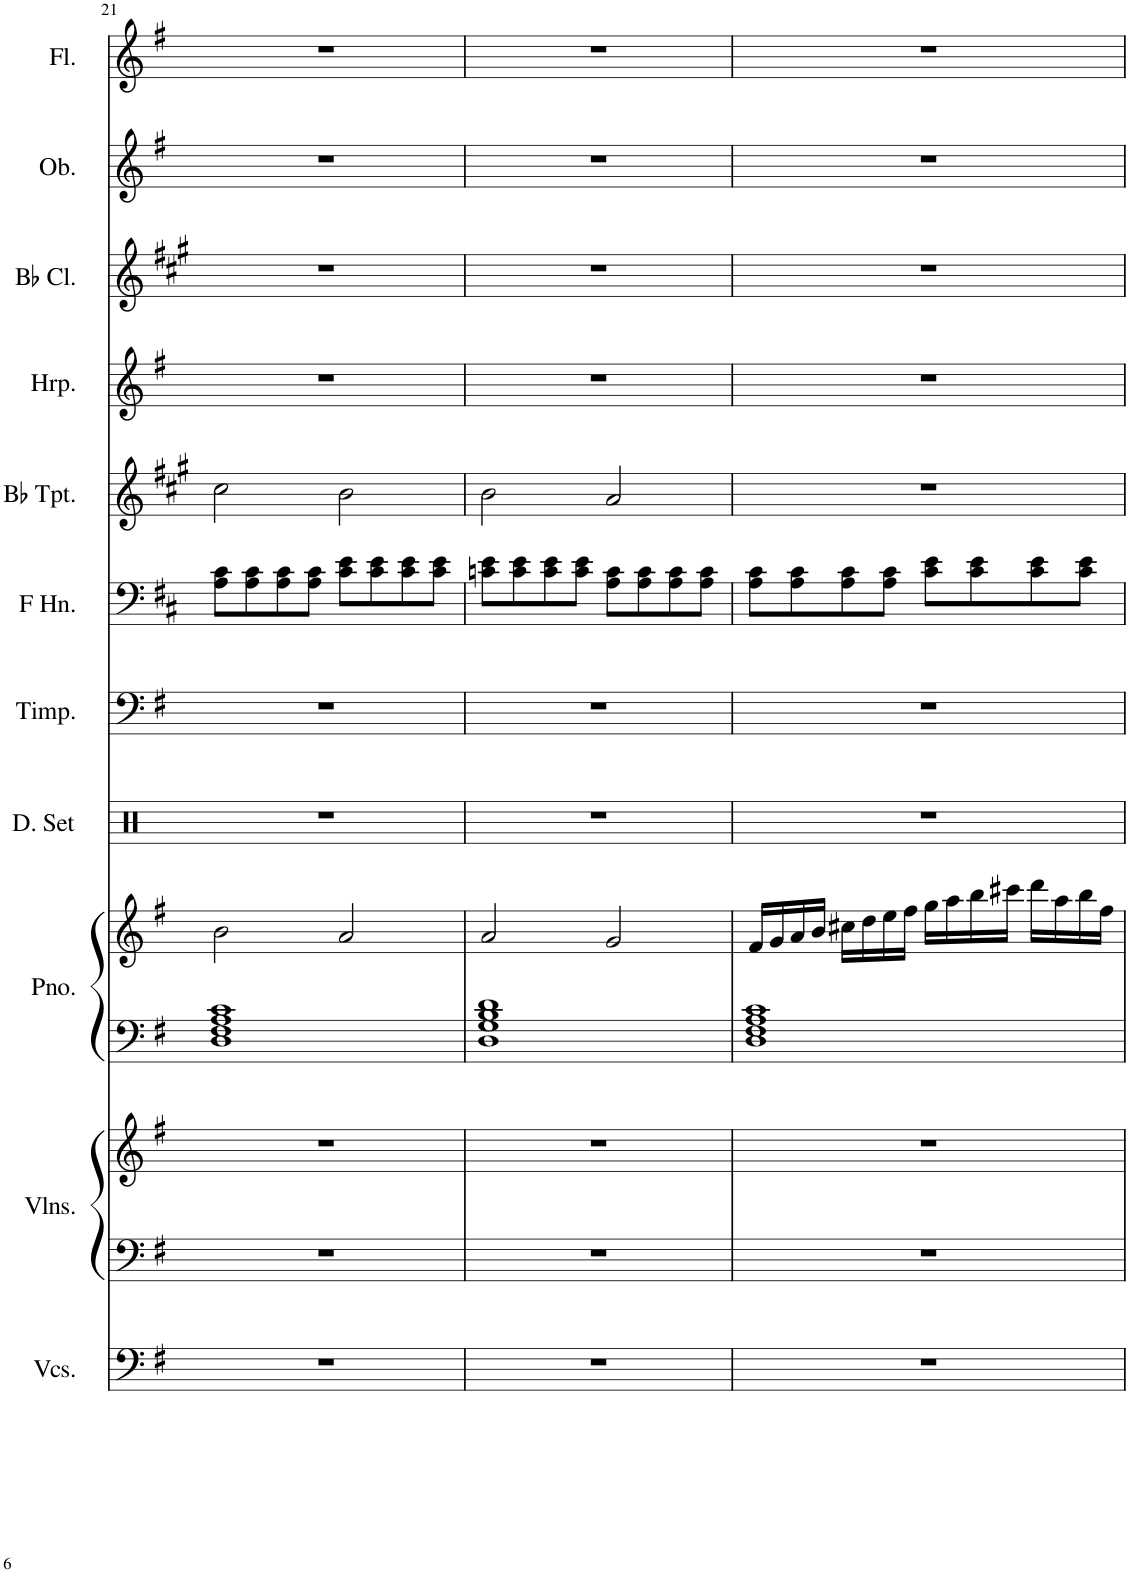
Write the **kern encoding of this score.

**kern	**kern	**kern	**kern	**kern	**kern	**kern	**kern	**kern	**kern	**kern	**kern	**kern
*part11	*part10	*part10	*part9	*part9	*part8	*part7	*part6	*part5	*part4	*part3	*part2	*part1
*staff13	*staff12	*staff11	*staff10	*staff9	*staff8	*staff7	*staff6	*staff5	*staff4	*staff3	*staff2	*staff1
*I"Violoncellos	*I"Violins	*	*I"Piano, Vl.I	*	*I"Drumset	*I"Timpani	*I"Horn in F	*I"Bb Trumpet	*I"Harp	*I"Bb Clarinet	*I"Oboe	*I"Flute
*I'Vcs.	*I'Vlns.	*	*I'Pno.	*	*I'D. Set	*I'Timp.	*	*I'Bb Tpt.	*I'Hrp.	*I'Bb Cl.	*I'Ob.	*I'Fl.
!!LO:PB:g=z
*clefF4	*clefF4	*clefG2	*clefF4	*clefG2	*clefX	*clefF4	*clefF4	*clefG2	*clefG2	*clefG2	*clefG2	*clefG2
*	*	*	*	*	*	*	*Trd4c7	*Trd1c2	*	*Trd1c2	*	*
*k[f#]	*k[f#]	*k[f#]	*k[f#]	*k[f#]	*k[]	*k[f#]	*k[f#c#]	*k[f#c#g#]	*k[f#]	*k[f#c#g#]	*k[f#]	*k[f#]
*M4/4	*M4/4	*M4/4	*M4/4	*M4/4	*M4/4	*M4/4	*M4/4	*M4/4	*M4/4	*M4/4	*M4/4	*M4/4
=21	=21	=21	=21	=21	=21	=21	=21	=21	=21	=21	=21	=21
1r	1r	1r	1D 1F# 1A 1c	2b\	1r	1r	8A\ 8c#\L	2cc#\	1r	1r	1r	1r
.	.	.	.	.	.	.	8A\ 8c#\	.	.	.	.	.
.	.	.	.	.	.	.	8A\ 8c#\	.	.	.	.	.
.	.	.	.	.	.	.	8A\ 8c#\J	.	.	.	.	.
.	.	.	.	2a/	.	.	8c#\ 8e\L	2b\	.	.	.	.
.	.	.	.	.	.	.	8c#\ 8e\	.	.	.	.	.
.	.	.	.	.	.	.	8c#\ 8e\	.	.	.	.	.
.	.	.	.	.	.	.	8c#\ 8e\J	.	.	.	.	.
=22	=22	=22	=22	=22	=22	=22	=22	=22	=22	=22	=22	=22
1r	1r	1r	1D 1G 1B 1d	2a/	1r	1r	8cn\ 8e\L	2b\	1r	1r	1r	1r
.	.	.	.	.	.	.	8c\ 8e\	.	.	.	.	.
.	.	.	.	.	.	.	8c\ 8e\	.	.	.	.	.
.	.	.	.	.	.	.	8c\ 8e\J	.	.	.	.	.
.	.	.	.	2g/	.	.	8A\ 8c\L	2a/	.	.	.	.
.	.	.	.	.	.	.	8A\ 8c\	.	.	.	.	.
.	.	.	.	.	.	.	8A\ 8c\	.	.	.	.	.
.	.	.	.	.	.	.	8A\ 8c\J	.	.	.	.	.
=23	=23	=23	=23	=23	=23	=23	=23	=23	=23	=23	=23	=23
1r	1r	1r	1D 1F# 1A 1c	16f#/LL	1r	1r	8A\ 8c#\L	1r	1r	1r	1r	1r
.	.	.	.	16g/	.	.	.	.	.	.	.	.
.	.	.	.	16a/	.	.	8A\ 8c#\	.	.	.	.	.
.	.	.	.	16b/JJ	.	.	.	.	.	.	.	.
.	.	.	.	16cc#X\LL	.	.	8A\ 8c#\	.	.	.	.	.
.	.	.	.	16dd\	.	.	.	.	.	.	.	.
.	.	.	.	16ee\	.	.	8A\ 8c#\J	.	.	.	.	.
.	.	.	.	16ff#\JJ	.	.	.	.	.	.	.	.
.	.	.	.	16gg\LL	.	.	8c#\ 8e\L	.	.	.	.	.
.	.	.	.	16aa\	.	.	.	.	.	.	.	.
.	.	.	.	16bb\	.	.	8c#\ 8e\	.	.	.	.	.
.	.	.	.	16ccc#X\JJ	.	.	.	.	.	.	.	.
.	.	.	.	16ddd\LL	.	.	8c#\ 8e\	.	.	.	.	.
.	.	.	.	16aa\	.	.	.	.	.	.	.	.
.	.	.	.	16bb\	.	.	8c#\ 8e\J	.	.	.	.	.
.	.	.	.	16ff#\JJ	.	.	.	.	.	.	.	.
=	=	=	=	=	=	=	=	=	=	=	=	=
*-	*-	*-	*-	*-	*-	*-	*-	*-	*-	*-	*-	*-
